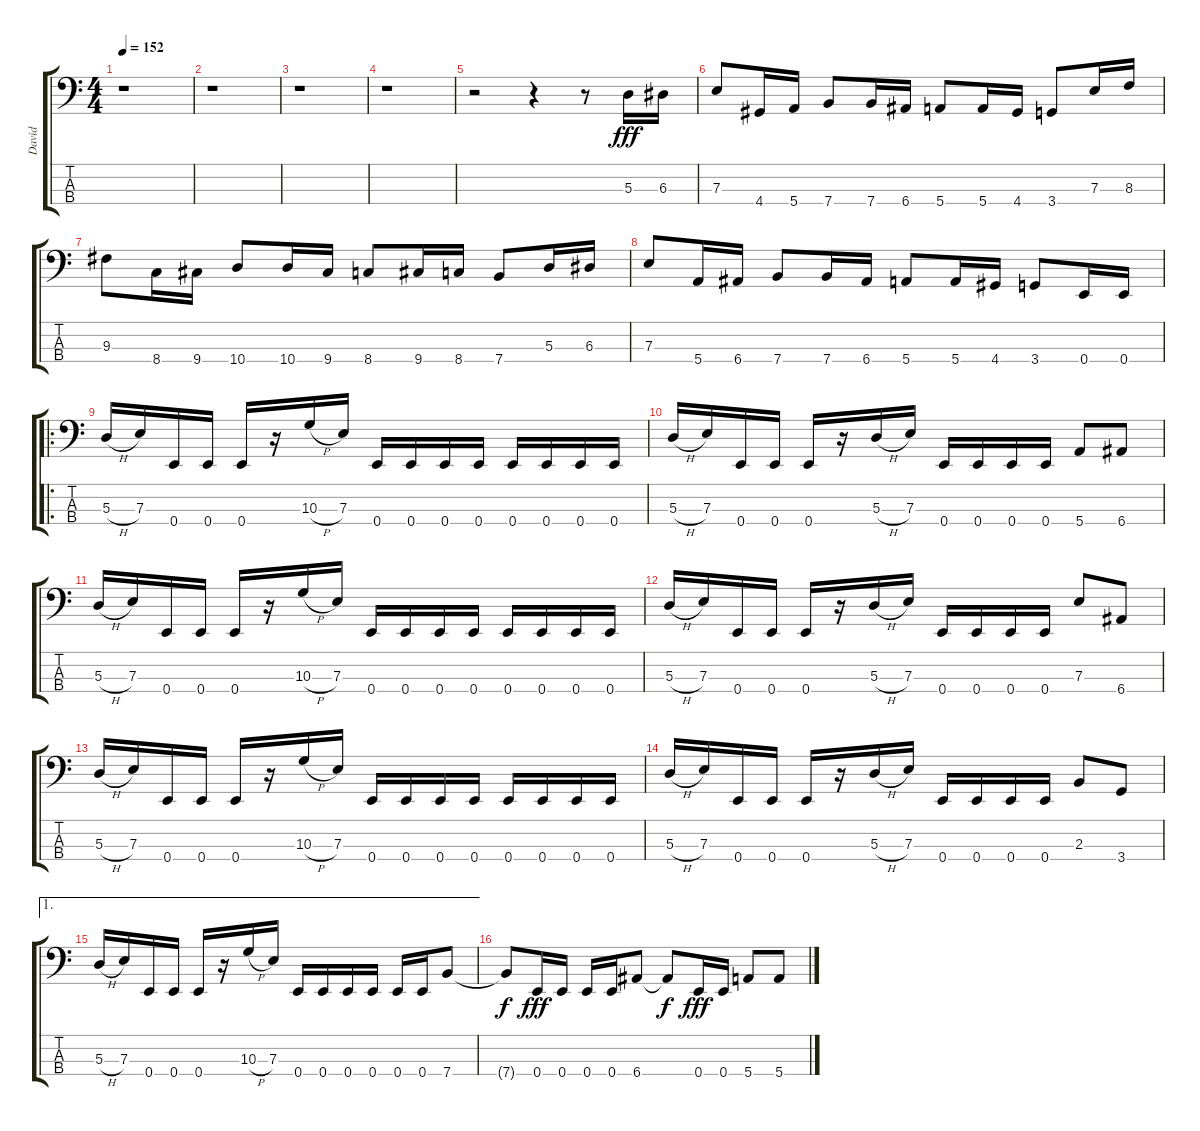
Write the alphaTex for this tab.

\track ("David" "David") {instrument electricbassfinger}
\staff {score tabs}
\tuning (G2 D2 A1 E1) {hide}
\ts (4 4)
\tempo 152
\clef f4
\ks c
r.1{dy fff instrument electricbassfinger} |
r.1 |
r.1 |
r.1 |
r.2 r.4 r.8 5.3.16 6.3.16 |
7.3.8 4.4.16 5.4.16 7.4.8 7.4.16 6.4.16 5.4.8 5.4.16 4.4.16 3.4.8 7.3.16 8.3.16 |
9.3.8 8.4.16 9.4.16 10.4.8 10.4.16 9.4.16 8.4.8 9.4.16 8.4.16 7.4.8 5.3.16 6.3.16 |
7.3.8 5.4.16 6.4.16 7.4.8 7.4.16 6.4.16 5.4.8 5.4.16 4.4.16 3.4.8 0.4.16 0.4.16 |
\ro
5.3{h}.16 7.3.16 0.4.16 0.4.16 0.4.16 r.16 10.3{h}.16 7.3.16 0.4.16 0.4.16 0.4.16 0.4.16 0.4.16 0.4.16 0.4.16 0.4.16 |
5.3{h}.16 7.3.16 0.4.16 0.4.16 0.4.16 r.16 5.3{h}.16 7.3.16 0.4.16 0.4.16 0.4.16 0.4.16 5.4.8 6.4.8 |
5.3{h}.16 7.3.16 0.4.16 0.4.16 0.4.16 r.16 10.3{h}.16 7.3.16 0.4.16 0.4.16 0.4.16 0.4.16 0.4.16 0.4.16 0.4.16 0.4.16 |
5.3{h}.16 7.3.16 0.4.16 0.4.16 0.4.16 r.16 5.3{h}.16 7.3.16 0.4.16 0.4.16 0.4.16 0.4.16 7.3.8 6.4.8 |
5.3{h}.16 7.3.16 0.4.16 0.4.16 0.4.16 r.16 10.3{h}.16 7.3.16 0.4.16 0.4.16 0.4.16 0.4.16 0.4.16 0.4.16 0.4.16 0.4.16 |
5.3{h}.16 7.3.16 0.4.16 0.4.16 0.4.16 r.16 5.3{h}.16 7.3.16 0.4.16 0.4.16 0.4.16 0.4.16 2.3.8 3.4.8 |
\ae 1
5.3{h}.16 7.3.16 0.4.16 0.4.16 0.4.16 r.16 10.3{h}.16 7.3.16 0.4.16 0.4.16 0.4.16 0.4.16 0.4.16 0.4.16 7.4.8 |
7.4{t}.8{dy f} 0.4.16{dy fff} 0.4.16 0.4.16 0.4.16 6.4.8 6.4{t}.8{dy f} 0.4.16{dy fff} 0.4.16 5.4.8 5.4.8
